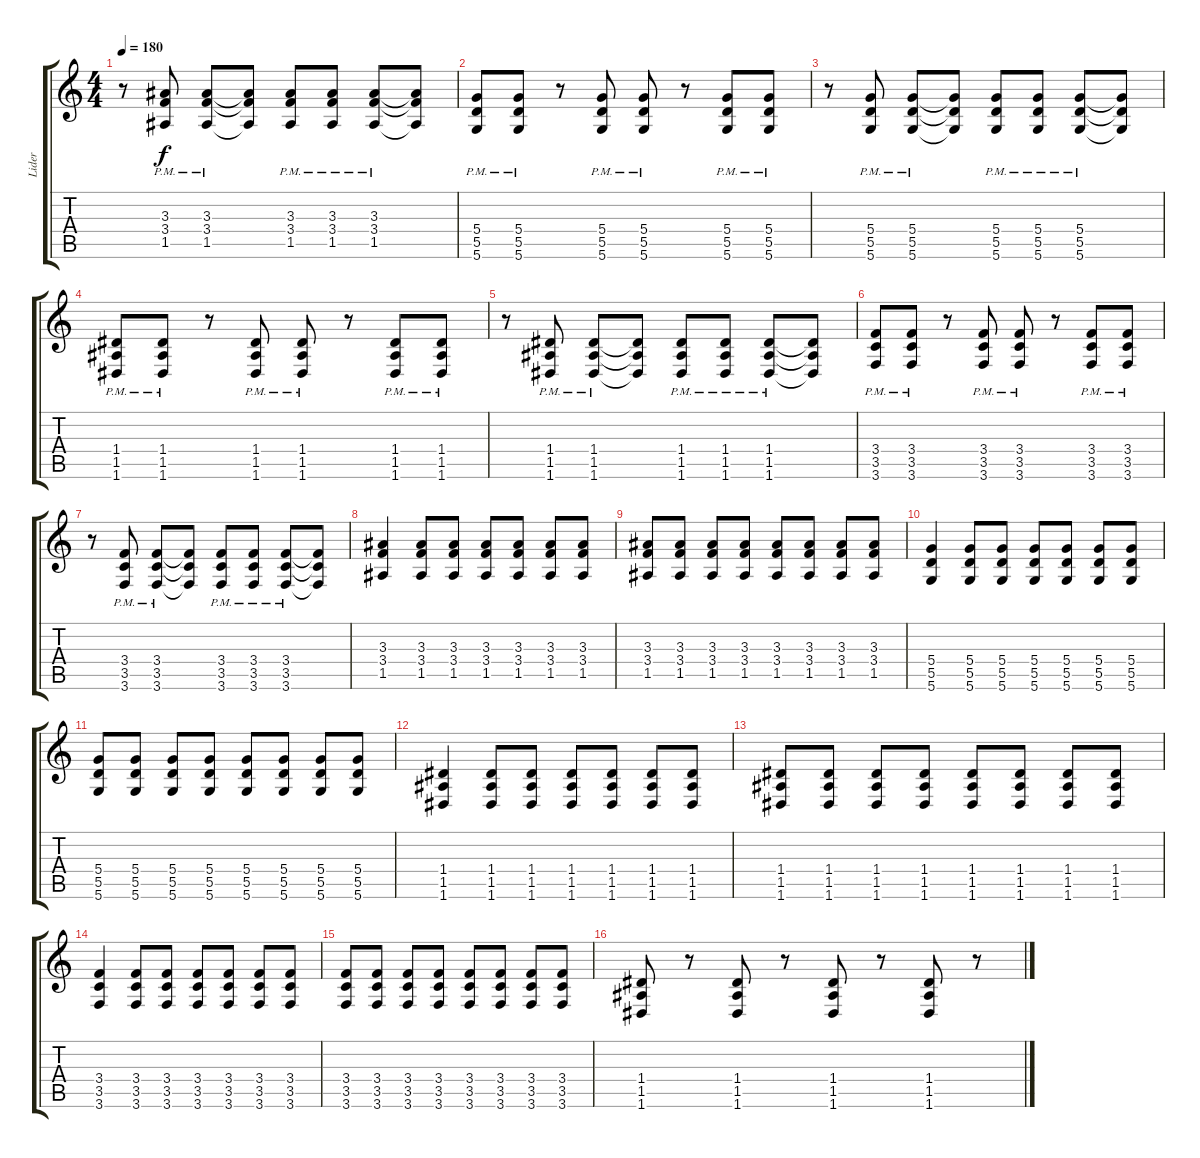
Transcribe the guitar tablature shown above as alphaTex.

\track ("Lider" "Lider") {instrument overdrivenguitar}
\staff {score tabs}
\tuning (E4 B3 G3 D3 A2 D2) {hide}
\ts (4 4)
\tempo 180
\clef g2
\ks c
r.8{dy f} (3.3{pm} 3.4{pm} 1.5{pm}).8 (3.3{pm} 3.4{pm} 1.5{pm}).8 (3.3{t} 3.4{t} 1.5{t}).8 (3.3{pm} 3.4{pm} 1.5{pm}).8 (3.3{pm} 3.4{pm} 1.5{pm}).8 (3.3{pm} 3.4{pm} 1.5{pm}).8 (3.3{t} 3.4{t} 1.5{t}).8 |
(5.4{pm} 5.5{pm} 5.6{pm}).8 (5.4{pm} 5.5{pm} 5.6{pm}).8 r.8 (5.4{pm} 5.5{pm} 5.6{pm}).8 (5.4{pm} 5.5{pm} 5.6{pm}).8 r.8 (5.4{pm} 5.5{pm} 5.6{pm}).8 (5.4{pm} 5.5{pm} 5.6{pm}).8 |
r.8 (5.4{pm} 5.5{pm} 5.6{pm}).8 (5.4{pm} 5.5{pm} 5.6{pm}).8 (5.4{t} 5.5{t} 5.6{t}).8 (5.4{pm} 5.5{pm} 5.6{pm}).8 (5.4{pm} 5.5{pm} 5.6{pm}).8 (5.4{pm} 5.5{pm} 5.6{pm}).8 (5.4{t} 5.5{t} 5.6{t}).8 |
(1.4{pm} 1.5{pm} 1.6{pm}).8 (1.4{pm} 1.5{pm} 1.6{pm}).8 r.8 (1.4{pm} 1.5{pm} 1.6{pm}).8 (1.4{pm} 1.5{pm} 1.6{pm}).8 r.8 (1.4{pm} 1.5{pm} 1.6{pm}).8 (1.4{pm} 1.5{pm} 1.6{pm}).8 |
r.8 (1.4{pm} 1.5{pm} 1.6{pm}).8 (1.4{pm} 1.5{pm} 1.6{pm}).8 (1.4{t} 1.5{t} 1.6{t}).8 (1.4{pm} 1.5{pm} 1.6{pm}).8 (1.4{pm} 1.5{pm} 1.6{pm}).8 (1.4{pm} 1.5{pm} 1.6{pm}).8 (1.4{t} 1.5{t} 1.6{t}).8 |
(3.4{pm} 3.5{pm} 3.6{pm}).8 (3.4{pm} 3.5{pm} 3.6{pm}).8 r.8 (3.4{pm} 3.5{pm} 3.6{pm}).8 (3.4{pm} 3.5{pm} 3.6{pm}).8 r.8 (3.4{pm} 3.5{pm} 3.6{pm}).8 (3.4{pm} 3.5{pm} 3.6{pm}).8 |
r.8 (3.4{pm} 3.5{pm} 3.6{pm}).8 (3.4{pm} 3.5{pm} 3.6{pm}).8 (3.4{t} 3.5{t} 3.6{t}).8 (3.4{pm} 3.5{pm} 3.6{pm}).8 (3.4{pm} 3.5{pm} 3.6{pm}).8 (3.4{pm} 3.5{pm} 3.6{pm}).8 (3.4{t} 3.5{t} 3.6{t}).8 |
(3.3 3.4 1.5).4 (3.3 3.4 1.5).8 (3.3 3.4 1.5).8 (3.3 3.4 1.5).8 (3.3 3.4 1.5).8 (3.3 3.4 1.5).8 (3.3 3.4 1.5).8 |
(3.3 3.4 1.5).8 (3.3 3.4 1.5).8 (3.3 3.4 1.5).8 (3.3 3.4 1.5).8 (3.3 3.4 1.5).8 (3.3 3.4 1.5).8 (3.3 3.4 1.5).8 (3.3 3.4 1.5).8 |
(5.4 5.5 5.6).4 (5.4 5.5 5.6).8 (5.4 5.5 5.6).8 (5.4 5.5 5.6).8 (5.4 5.5 5.6).8 (5.4 5.5 5.6).8 (5.4 5.5 5.6).8 |
(5.4 5.5 5.6).8 (5.4 5.5 5.6).8 (5.4 5.5 5.6).8 (5.4 5.5 5.6).8 (5.4 5.5 5.6).8 (5.4 5.5 5.6).8 (5.4 5.5 5.6).8 (5.4 5.5 5.6).8 |
(1.4 1.5 1.6).4 (1.4 1.5 1.6).8 (1.4 1.5 1.6).8 (1.4 1.5 1.6).8 (1.4 1.5 1.6).8 (1.4 1.5 1.6).8 (1.4 1.5 1.6).8 |
(1.4 1.5 1.6).8 (1.4 1.5 1.6).8 (1.4 1.5 1.6).8 (1.4 1.5 1.6).8 (1.4 1.5 1.6).8 (1.4 1.5 1.6).8 (1.4 1.5 1.6).8 (1.4 1.5 1.6).8 |
(3.4 3.5 3.6).4 (3.4 3.5 3.6).8 (3.4 3.5 3.6).8 (3.4 3.5 3.6).8 (3.4 3.5 3.6).8 (3.4 3.5 3.6).8 (3.4 3.5 3.6).8 |
(3.4 3.5 3.6).8 (3.4 3.5 3.6).8 (3.4 3.5 3.6).8 (3.4 3.5 3.6).8 (3.4 3.5 3.6).8 (3.4 3.5 3.6).8 (3.4 3.5 3.6).8 (3.4 3.5 3.6).8 |
(1.4 1.5 1.6).8 r.8 (1.4 1.5 1.6).8 r.8 (1.4 1.5 1.6).8 r.8 (1.4 1.5 1.6).8 r.8
